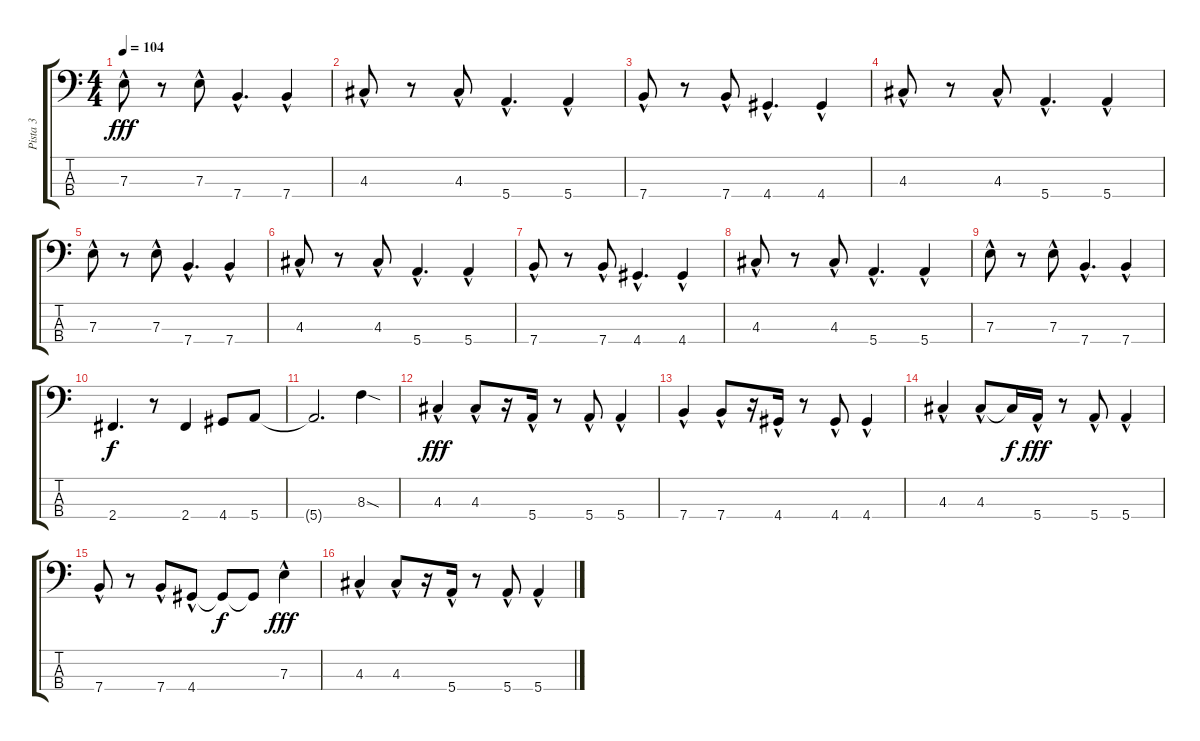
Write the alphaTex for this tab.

\track ("Pista 3" "Pista 3") {instrument electricbassfinger}
\staff {score tabs}
\tuning (G2 D2 A1 E1) {hide}
\ts (4 4)
\tempo 104
\clef f4
\ks c
7.3{hac}.8{dy fff} r.8 7.3{hac}.8 7.4{hac}.4{d} 7.4{hac}.4 |
4.3{hac}.8 r.8 4.3{hac}.8 5.4{hac}.4{d} 5.4{hac}.4 |
7.4{hac}.8 r.8 7.4{hac}.8 4.4{hac}.4{d} 4.4{hac}.4 |
4.3{hac}.8 r.8 4.3{hac}.8 5.4{hac}.4{d} 5.4{hac}.4 |
7.3{hac}.8 r.8 7.3{hac}.8 7.4{hac}.4{d} 7.4{hac}.4 |
4.3{hac}.8 r.8 4.3{hac}.8 5.4{hac}.4{d} 5.4{hac}.4 |
7.4{hac}.8 r.8 7.4{hac}.8 4.4{hac}.4{d} 4.4{hac}.4 |
4.3{hac}.8 r.8 4.3{hac}.8 5.4{hac}.4{d} 5.4{hac}.4 |
7.3{hac}.8 r.8 7.3{hac}.8 7.4{hac}.4{d} 7.4{hac}.4 |
2.4.4{d dy f} r.8 2.4.4 4.4.8 5.4.8 |
5.4{t}.2{d} 8.3{sod}.4 |
4.3{hac}.4{dy fff} 4.3{hac}.8 r.16 5.4{hac}.16 r.8 5.4{hac}.8 5.4{hac}.4 |
7.4{hac}.4 7.4{hac}.8 r.16 4.4{hac}.16 r.8 4.4{hac}.8 4.4{hac}.4 |
4.3{hac}.4 4.3{hac}.8 4.3{t}.16{dy f} 5.4{hac}.16{dy fff} r.8 5.4{hac}.8 5.4{hac}.4 |
7.4{hac}.8 r.8 7.4{hac}.8 4.4{hac}.8 4.4{t}.8{dy f} 4.4{t}.8 7.3{hac}.4{dy fff} |
4.3{hac}.4 4.3{hac}.8 r.16 5.4{hac}.16 r.8 5.4{hac}.8 5.4{hac}.4
